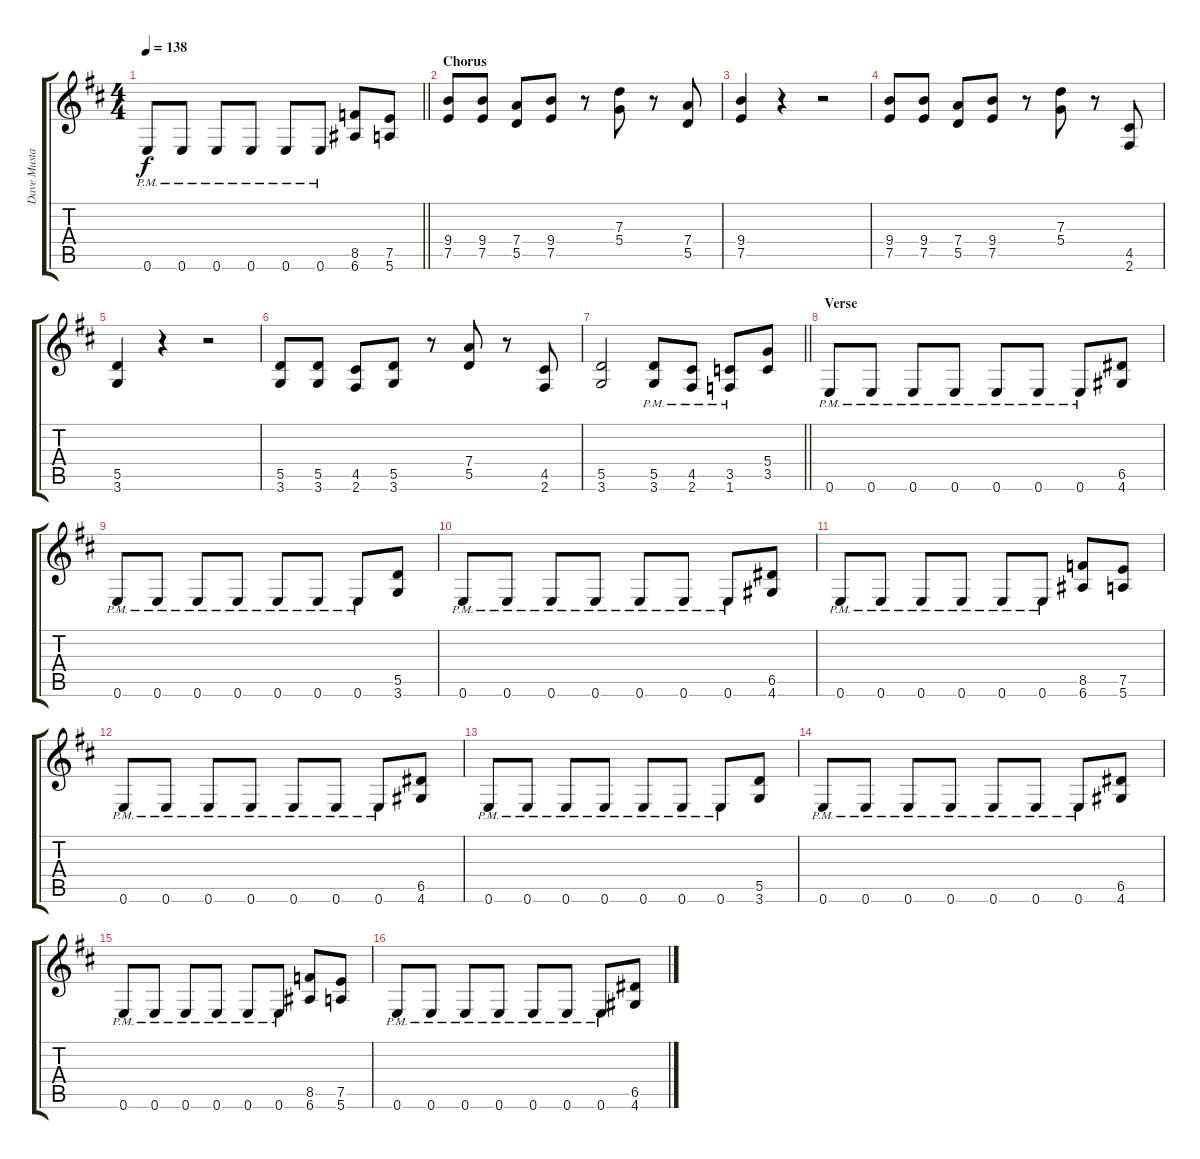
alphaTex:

\track ("Dave Mustaine" "Dave Musta") {instrument distortionguitar}
\staff {score tabs}
\tuning (E4 B3 G3 D3 A2 E2) {hide}
\ts (4 4)
\tempo 138
\clef g2
\barLineRight lightlight
\ks d
0.6{pm}.8{dy f} 0.6{pm}.8 0.6{pm}.8 0.6{pm}.8 0.6{pm}.8 0.6{pm}.8 (8.5 6.6).8 (7.5 5.6).8 |
\section ("" "Chorus")
(9.4 7.5).8 (9.4 7.5).8 (7.4 5.5).8 (9.4 7.5).8 r.8 (7.3 5.4).8 r.8 (7.4 5.5).8 |
(9.4 7.5).4 r.4 r.2 |
(9.4 7.5).8 (9.4 7.5).8 (7.4 5.5).8 (9.4 7.5).8 r.8 (7.3 5.4).8 r.8 (4.5 2.6).8 |
(5.5 3.6).4 r.4 r.2 |
(5.5 3.6).8 (5.5 3.6).8 (4.5 2.6).8 (5.5 3.6).8 r.8 (7.4 5.5).8 r.8 (4.5 2.6).8 |
\barLineRight lightlight
(5.5 3.6).2 (5.5{pm} 3.6{pm}).8 (4.5{pm} 2.6{pm}).8 (3.5{pm} 1.6{pm}).8 (5.4 3.5).8 |
\section ("" "Verse")
0.6{pm}.8 0.6{pm}.8 0.6{pm}.8 0.6{pm}.8 0.6{pm}.8 0.6{pm}.8 0.6{pm}.8 (6.5 4.6).8 |
0.6{pm}.8 0.6{pm}.8 0.6{pm}.8 0.6{pm}.8 0.6{pm}.8 0.6{pm}.8 0.6{pm}.8 (5.5 3.6).8 |
0.6{pm}.8 0.6{pm}.8 0.6{pm}.8 0.6{pm}.8 0.6{pm}.8 0.6{pm}.8 0.6{pm}.8 (6.5 4.6).8 |
0.6{pm}.8 0.6{pm}.8 0.6{pm}.8 0.6{pm}.8 0.6{pm}.8 0.6{pm}.8 (8.5 6.6).8 (7.5 5.6).8 |
0.6{pm}.8 0.6{pm}.8 0.6{pm}.8 0.6{pm}.8 0.6{pm}.8 0.6{pm}.8 0.6{pm}.8 (6.5 4.6).8 |
0.6{pm}.8 0.6{pm}.8 0.6{pm}.8 0.6{pm}.8 0.6{pm}.8 0.6{pm}.8 0.6{pm}.8 (5.5 3.6).8 |
0.6{pm}.8 0.6{pm}.8 0.6{pm}.8 0.6{pm}.8 0.6{pm}.8 0.6{pm}.8 0.6{pm}.8 (6.5 4.6).8 |
0.6{pm}.8 0.6{pm}.8 0.6{pm}.8 0.6{pm}.8 0.6{pm}.8 0.6{pm}.8 (8.5 6.6).8 (7.5 5.6).8 |
0.6{pm}.8 0.6{pm}.8 0.6{pm}.8 0.6{pm}.8 0.6{pm}.8 0.6{pm}.8 0.6{pm}.8 (6.5 4.6).8
